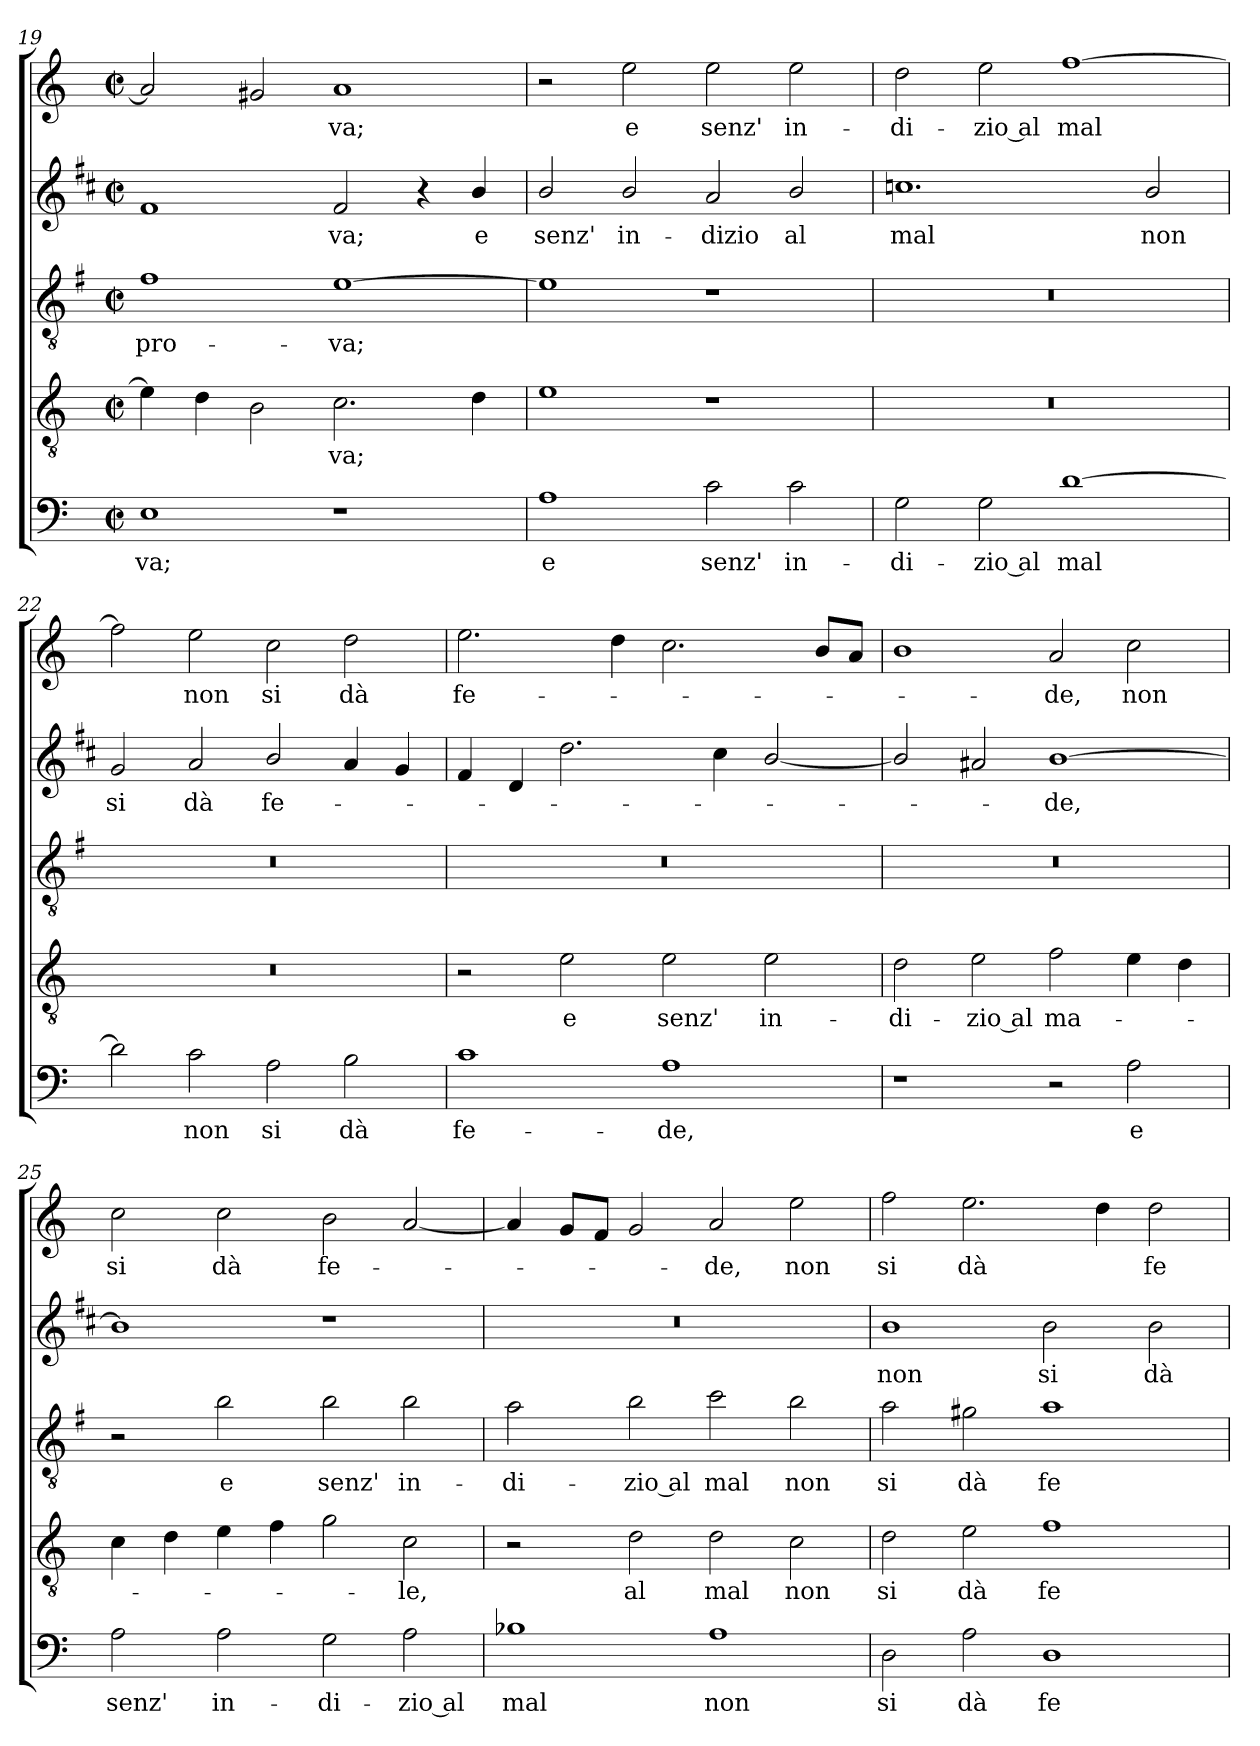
**kern	**text	**kern	**text	**kern	**text	**kern	**text	**kern	**text
*part5	*part5	*part4	*part4	*part3	*part3	*part2	*part2	*part1	*part1
*staff5	*staff5	*staff4	*staff4	*staff3	*staff3	*staff2	*staff2	*staff1	*staff1
*clefF4	*	*clefGv2	*	*clefGv2	*	*clefG2	*	*clefG2	*
*	*	*	*	*ITrd4c7	*	*ITrd1c2	*	*	*
*k[]	*	*k[]	*	*k[]	*	*k[]	*	*k[]	*
*M4/2	*	*M4/2	*	*M4/2	*	*M4/2	*	*M4/2	*
*met(c|)	*	*met(c|)	*	*met(c|)	*	*met(c|)	*	*met(c|)	*
=19	=19	=19	=19	=19	=19	=19	=19	=19	=19
!	!LO:LY:b	!	!	!	!LO:LY:b	!	!	!	!
1E	-va;	4e\]	.	1B	pro-	1e	.	2a/]	.
.	.	4d\	.	.	.	.	.	.	.
.	.	2B\	.	.	.	.	.	2g#X/	.
!	!	!	!LO:LY:b	!	!LO:LY:b	!	!LO:LY:b	!	!LO:LY:b
1r	.	2.c\	-va;	[1A	-va;	2e/	-va;	1a	-va;
.	.	.	.	.	.	4r	.	.	.
!	!	!	!	!	!	!	!LO:LY:b	!	!
.	.	4d\	.	.	.	4a/	e	.	.
=20	=20	=20	=20	=20	=20	=20	=20	=20	=20
!	!LO:LY:b	!	!	!	!	!	!LO:LY:b	!	!
1A	e	1e	.	1A]	.	2a/	senz'	2r	.
!	!	!	!	!	!	!	!LO:LY:b	!	!LO:LY:b
.	.	.	.	.	.	2a/	in-	2ee\	e
!	!LO:LY:b	!	!	!	!	!	!LO:LY:b	!	!LO:LY:b
2c\	senz'	1r	.	1r	.	2g/	-dizio	2ee\	senz'
!	!LO:LY:b	!	!	!	!	!	!LO:LY:b	!	!LO:LY:b
2c\	in-	.	.	.	.	2a/	al	2ee\	in-
=21	=21	=21	=21	=21	=21	=21	=21	=21	=21
!	!LO:LY:b	!	!	!	!	!	!LO:LY:b	!	!LO:LY:b
2G\	-di-	0r	.	0r	.	1.b-X	mal	2dd\	-di-
!	!LO:LY:b	!	!	!	!	!	!	!	!LO:LY:b
2G\	-zio al	.	.	.	.	.	.	2ee\	-zio al
!	!LO:LY:b	!	!	!	!	!	!	!	!LO:LY:b
[1d	mal	.	.	.	.	.	.	[1ff	mal
!	!	!	!	!	!	!	!LO:LY:b	!	!
.	.	.	.	.	.	2a/	non	.	.
!!LO:LB:g=z
=22	=22	=22	=22	=22	=22	=22	=22	=22	=22
!	!	!	!	!	!	!	!LO:LY:b	!	!
2d\]	.	0r	.	0r	.	2f/	si	2ff\]	.
!	!LO:LY:b	!	!	!	!	!	!LO:LY:b	!	!LO:LY:b
2c\	non	.	.	.	.	2g/	dà	2ee\	non
!	!LO:LY:b	!	!	!	!	!	!LO:LY:b	!	!LO:LY:b
2A\	si	.	.	.	.	2a/	fe-	2cc\	si
!	!LO:LY:b	!	!	!	!	!	!	!	!LO:LY:b
2B\	dà	.	.	.	.	4g/	.	2dd\	dà
.	.	.	.	.	.	4f/	.	.	.
=23	=23	=23	=23	=23	=23	=23	=23	=23	=23
!	!LO:LY:b	!	!	!	!	!	!	!	!LO:LY:b
1c	fe-	2r	.	0r	.	4e/	.	2.ee\	fe-
.	.	.	.	.	.	4c/	.	.	.
!	!	!	!LO:LY:b	!	!	!	!	!	!
.	.	2e\	e	.	.	2.cc\	.	.	.
.	.	.	.	.	.	.	.	4dd\	.
!	!LO:LY:b	!	!LO:LY:b	!	!	!	!	!	!
1A	-de,	2e\	senz'	.	.	.	.	2.cc\	.
.	.	.	.	.	.	4b\	.	.	.
!	!	!	!LO:LY:b	!	!	!	!	!	!
.	.	2e\	in-	.	.	[2a/	.	.	.
.	.	.	.	.	.	.	.	8b/L	.
.	.	.	.	.	.	.	.	8a/J	.
=24	=24	=24	=24	=24	=24	=24	=24	=24	=24
!	!	!	!LO:LY:b	!	!	!	!	!	!
1r	.	2d\	-di-	0r	.	2a/]	.	1b	.
!	!	!	!LO:LY:b	!	!	!	!	!	!
.	.	2e\	-zio al	.	.	2g#X/	.	.	.
!	!	!	!LO:LY:b	!	!	!	!LO:LY:b	!	!LO:LY:b
2r	.	2f\	ma-	.	.	[1a	-de,	2a/	-de,
!	!LO:LY:b	!	!	!	!	!	!	!	!LO:LY:b
2A\	e	4e\	.	.	.	.	.	2cc\	non
.	.	4d\	.	.	.	.	.	.	.
=25	=25	=25	=25	=25	=25	=25	=25	=25	=25
!	!LO:LY:b	!	!	!	!	!	!	!	!LO:LY:b
2A\	senz'	4c\	.	2r	.	1a]	.	2cc\	si
.	.	4d\	.	.	.	.	.	.	.
!	!LO:LY:b	!	!	!	!LO:LY:b	!	!	!	!LO:LY:b
2A\	in-	4e\	.	2e\	e	.	.	2cc\	dà
.	.	4f\	.	.	.	.	.	.	.
!	!LO:LY:b	!	!	!	!LO:LY:b	!	!	!	!LO:LY:b
2G\	-di-	2g\	.	2e\	senz'	1r	.	2b\	fe-
!	!LO:LY:b	!	!LO:LY:b	!	!LO:LY:b	!	!	!	!
2A\	-zio al	2c\	-le,	2e\	in-	.	.	[2a/	.
=26	=26	=26	=26	=26	=26	=26	=26	=26	=26
!	!LO:LY:b	!	!	!	!LO:LY:b	!	!	!	!
1B-X	mal	2r	.	2d\	-di-	0r	.	4a/]	.
.	.	.	.	.	.	.	.	8g/L	.
.	.	.	.	.	.	.	.	8f/J	.
!	!	!	!LO:LY:b	!	!LO:LY:b	!	!	!	!
.	.	2d\	al	2e\	-zio al	.	.	2g/	.
!	!LO:LY:b	!	!LO:LY:b	!	!LO:LY:b	!	!	!	!LO:LY:b
1A	non	2d\	mal	2f\	mal	.	.	2a/	-de,
!	!	!	!LO:LY:b	!	!LO:LY:b	!	!	!	!LO:LY:b
.	.	2c\	non	2e\	non	.	.	2ee\	non
=27	=27	=27	=27	=27	=27	=27	=27	=27	=27
!	!LO:LY:b	!	!LO:LY:b	!	!LO:LY:b	!	!LO:LY:b	!	!LO:LY:b
2D\	si	2d\	si	2d\	si	1a	non	2ff\	si
!	!LO:LY:b	!	!LO:LY:b	!	!LO:LY:b	!	!	!	!LO:LY:b
2A\	dà	2e\	dà	2c#X\	dà	.	.	2.ee\	dà
!	!LO:LY:b	!	!LO:LY:b	!	!LO:LY:b	!	!LO:LY:b	!	!
1D	fe-	1f	fe-	1d	fe-	2a\	si	.	.
.	.	.	.	.	.	.	.	4dd\	.
!	!	!	!	!	!	!	!LO:LY:b	!	!LO:LY:b
.	.	.	.	.	.	2a\	dà	2dd\	fe-
=	=	=	=	=	=	=	=	=	=
*-	*-	*-	*-	*-	*-	*-	*-	*-	*-
